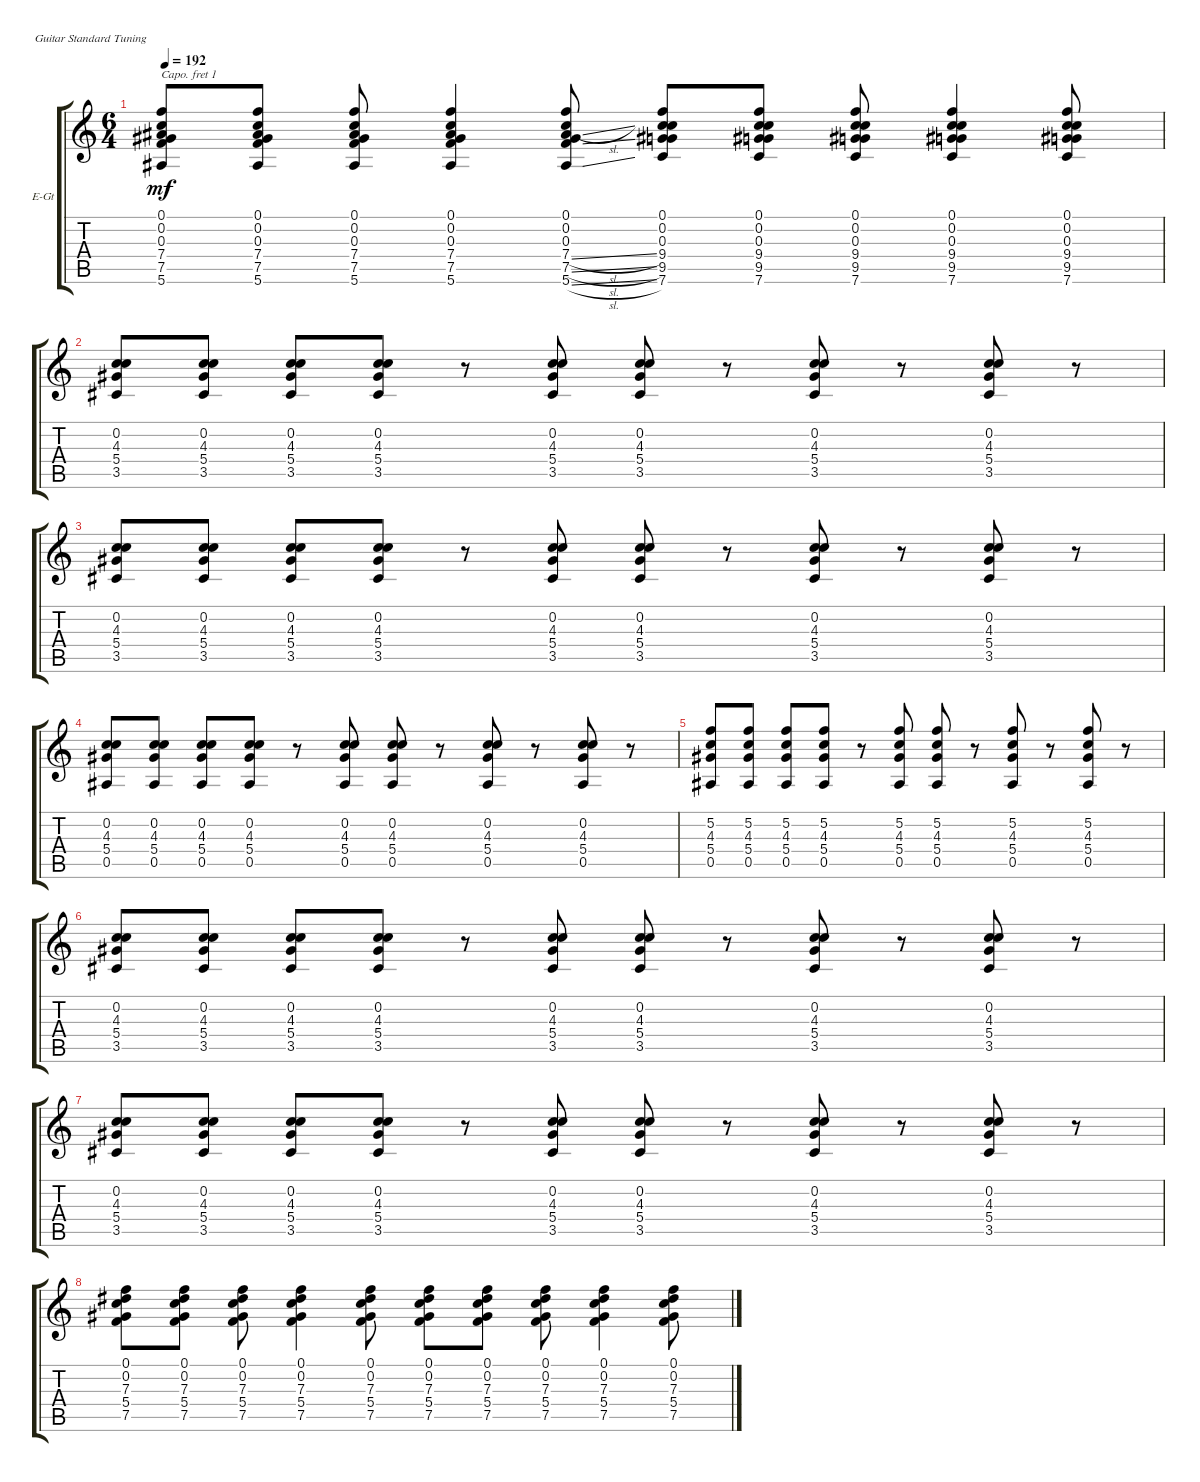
\bracketExtendMode groupsimilarinstruments
\firstSystemTrackNameOrientation horizontal
\otherSystemsTrackNameOrientation horizontal
\track ("Fills" "E-Gt") {instrument electricguitarclean}
\staff {score tabs}
\capo 1
\tuning (E4 B3 G3 D3 A2 E2)
\ts (6 4)
\tempo 192
\clef g2
\scale
0.333333
\ks c
(5.6 7.5 7.4 0.3 0.2 0.1).8{dy mf} (5.6 7.5 7.4 0.3 0.2 0.1).8 (5.6 7.5 7.4 0.3 0.2 0.1).8 (5.6 7.5 7.4 0.3 0.2 0.1).4 (5.6{sl} 7.5{sl} 7.4{sl} 0.3 0.2 0.1).8 (7.6 9.5 9.4 0.3 0.2 0.1).8 (7.6 9.5 9.4 0.3 0.2 0.1).8 (7.6 9.5 9.4 0.3 0.2 0.1).8 (7.6 9.5 9.4 0.3 0.2 0.1).4 (7.6 9.5 9.4 0.3 0.2 0.1).8 |
\scale
0.333333 (3.5 5.4 4.3 0.2).8 (3.5 5.4 4.3 0.2).8 (3.5 5.4 4.3 0.2).8 (3.5 5.4 4.3 0.2).8 r.8 (3.5 5.4 4.3 0.2).8 (3.5 5.4 4.3 0.2).8 r.8 (3.5 5.4 4.3 0.2).8 r.8 (3.5 5.4 4.3 0.2).8 r.8 |
\scale
0.333333 (3.5 5.4 4.3 0.2).8 (3.5 5.4 4.3 0.2).8 (3.5 5.4 4.3 0.2).8 (3.5 5.4 4.3 0.2).8 r.8 (3.5 5.4 4.3 0.2).8 (3.5 5.4 4.3 0.2).8 r.8 (3.5 5.4 4.3 0.2).8 r.8 (3.5 5.4 4.3 0.2).8 r.8 |
\scale
0.333333 (0.5 5.4 4.3 0.2).8 (0.5 5.4 4.3 0.2).8 (0.5 5.4 4.3 0.2).8 (0.5 5.4 4.3 0.2).8 r.8 (0.5 5.4 4.3 0.2).8 (0.5 5.4 4.3 0.2).8 r.8 (0.5 5.4 4.3 0.2).8 r.8 (0.5 5.4 4.3 0.2).8 r.8 |
\scale
0.333333 (0.5 5.4 4.3 5.2).8 (0.5 5.4 4.3 5.2).8 (0.5 5.4 4.3 5.2).8 (0.5 5.4 4.3 5.2).8 r.8 (0.5 5.4 4.3 5.2).8 (0.5 5.4 4.3 5.2).8 r.8 (0.5 5.4 4.3 5.2).8 r.8 (0.5 5.4 4.3 5.2).8 r.8 |
\scale
0.333333 (3.5 5.4 4.3 0.2).8 (3.5 5.4 4.3 0.2).8 (3.5 5.4 4.3 0.2).8 (3.5 5.4 4.3 0.2).8 r.8 (3.5 5.4 4.3 0.2).8 (3.5 5.4 4.3 0.2).8 r.8 (3.5 5.4 4.3 0.2).8 r.8 (3.5 5.4 4.3 0.2).8 r.8 |
\scale
0.333333 (3.5 5.4 4.3 0.2).8 (3.5 5.4 4.3 0.2).8 (3.5 5.4 4.3 0.2).8 (3.5 5.4 4.3 0.2).8 r.8 (3.5 5.4 4.3 0.2).8 (3.5 5.4 4.3 0.2).8 r.8 (3.5 5.4 4.3 0.2).8 r.8 (3.5 5.4 4.3 0.2).8 r.8 |
\scale
0.333333 (7.5 5.4 7.3 0.2 0.1).8 (7.5 5.4 7.3 0.2 0.1).8 (7.5 5.4 7.3 0.2 0.1).8 (7.5 5.4 7.3 0.2 0.1).4 (7.5 5.4 7.3 0.2 0.1).8 (7.5 5.4 7.3 0.2 0.1).8 (7.5 5.4 7.3 0.2 0.1).8 (7.5 5.4 7.3 0.2 0.1).8 (7.5 5.4 7.3 0.2 0.1).4 (7.5 5.4 7.3 0.2 0.1).8
